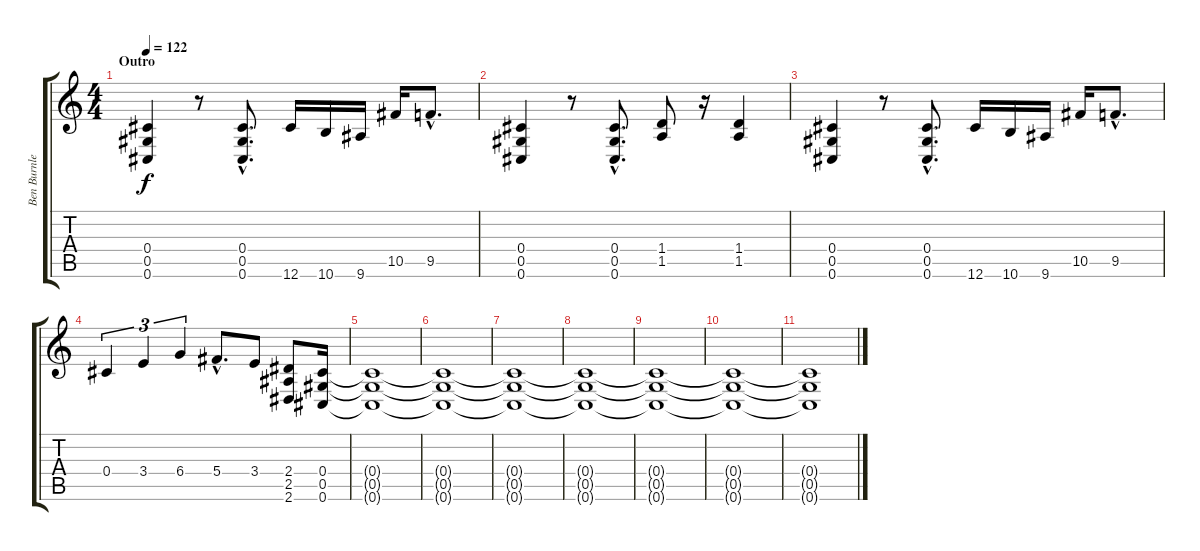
\track ("Ben Burnley [Guitar]" "Ben Burnle") {instrument distortionguitar}
\staff {score tabs}
\tuning (Eb4 Bb3 Gb3 Db3 Ab2 Db2) {hide}
\ts (4 4)
\section ("" "Outro")
\tempo 122
\clef g2
\ks c
(0.4 0.5 0.6).4{dy f} r.8 (0.4{hac} 0.5{hac} 0.6{hac}).8{d} 12.6.16 10.6.16 9.6.16 10.5.16 9.5{hac}.8{d} |
(0.4 0.5 0.6).4 r.8 (0.4{hac} 0.5{hac} 0.6{hac}).8{d} (1.4 1.5).8 r.16 (1.4 1.5).4 |
(0.4 0.5 0.6).4 r.8 (0.4{hac} 0.5{hac} 0.6{hac}).8{d} 12.6.16 10.6.16 9.6.16 10.5.16 9.5{hac}.8{d} |
0.4.4{tu (3 2)} 3.4.4{tu (3 2)} 6.4.4{tu (3 2)} 5.4{hac}.8{d} 3.4.8 (2.4 2.5 2.6).8 (0.4 0.5 0.6).16{volume 0} |
(0.4{t} 0.5{t} 0.6{t}).1 |
(0.4{t} 0.5{t} 0.6{t}).1 |
(0.4{t} 0.5{t} 0.6{t}).1 |
(0.4{t} 0.5{t} 0.6{t}).1 |
(0.4{t} 0.5{t} 0.6{t}).1 |
(0.4{t} 0.5{t} 0.6{t}).1 |
(0.4{t} 0.5{t} 0.6{t}).1
